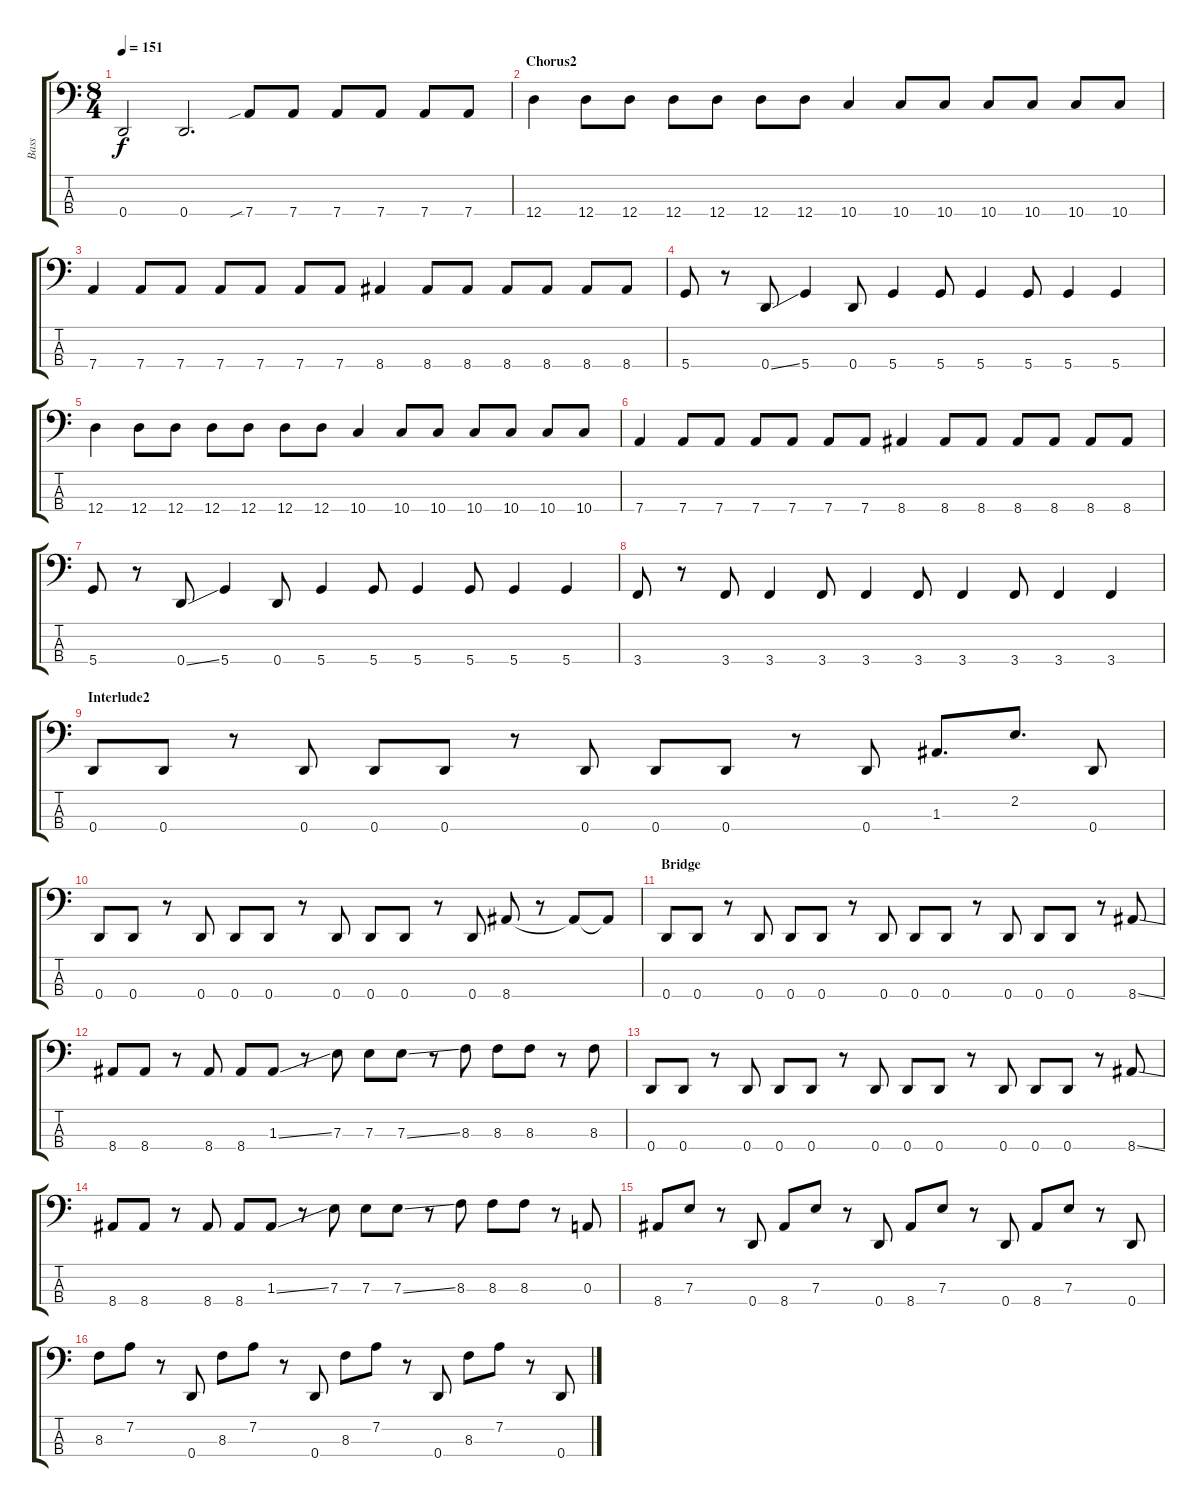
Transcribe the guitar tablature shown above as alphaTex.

\track ("Bass" "Bass") {instrument slapbass2}
\staff {score tabs}
\tuning (G2 D2 A1 D1) {hide}
\ts (8 4)
\tempo 151
\clef f4
\ks c
0.4.2{dy f} 0.4.2{d} 7.4{sib}.8 7.4.8 7.4.8 7.4.8 7.4.8 7.4.8 |
\section ("" "Chorus2")
12.4.4 12.4.8 12.4.8 12.4.8 12.4.8 12.4.8 12.4.8 10.4.4 10.4.8 10.4.8 10.4.8 10.4.8 10.4.8 10.4.8 |
7.4.4 7.4.8 7.4.8 7.4.8 7.4.8 7.4.8 7.4.8 8.4.4 8.4.8 8.4.8 8.4.8 8.4.8 8.4.8 8.4.8 |
5.4.8 r.8 0.4{ss}.8 5.4.4 0.4.8 5.4.4 5.4.8 5.4.4 5.4.8 5.4.4 5.4.4 |
12.4.4 12.4.8 12.4.8 12.4.8 12.4.8 12.4.8 12.4.8 10.4.4 10.4.8 10.4.8 10.4.8 10.4.8 10.4.8 10.4.8 |
7.4.4 7.4.8 7.4.8 7.4.8 7.4.8 7.4.8 7.4.8 8.4.4 8.4.8 8.4.8 8.4.8 8.4.8 8.4.8 8.4.8 |
5.4.8 r.8 0.4{ss}.8 5.4.4 0.4.8 5.4.4 5.4.8 5.4.4 5.4.8 5.4.4 5.4.4 |
3.4.8 r.8 3.4.8 3.4.4 3.4.8 3.4.4 3.4.8 3.4.4 3.4.8 3.4.4 3.4.4 |
\section ("" "Interlude2")
0.4.8 0.4.8 r.8 0.4.8 0.4.8 0.4.8 r.8 0.4.8 0.4.8 0.4.8 r.8 0.4.8 1.3.8{d} 2.2.8{d} 0.4.8 |
0.4.8 0.4.8 r.8 0.4.8 0.4.8 0.4.8 r.8 0.4.8 0.4.8 0.4.8 r.8 0.4.8 8.4.8 r.8 8.4{t}.8 8.4{t}.8 |
\section ("" "Bridge")
0.4.8 0.4.8 r.8 0.4.8 0.4.8 0.4.8 r.8 0.4.8 0.4.8 0.4.8 r.8 0.4.8 0.4.8 0.4.8 r.8 8.4{ss}.8 |
8.4.8 8.4.8 r.8 8.4.8 8.4.8 1.3{ss}.8 r.8 7.3.8 7.3.8 7.3{ss}.8 r.8 8.3.8 8.3.8 8.3.8 r.8 8.3.8 |
0.4.8 0.4.8 r.8 0.4.8 0.4.8 0.4.8 r.8 0.4.8 0.4.8 0.4.8 r.8 0.4.8 0.4.8 0.4.8 r.8 8.4{ss}.8 |
8.4.8 8.4.8 r.8 8.4.8 8.4.8 1.3{ss}.8 r.8 7.3.8 7.3.8 7.3{ss}.8 r.8 8.3.8 8.3.8 8.3.8 r.8 0.3.8 |
8.4.8 7.3.8 r.8 0.4.8 8.4.8 7.3.8 r.8 0.4.8 8.4.8 7.3.8 r.8 0.4.8 8.4.8 7.3.8 r.8 0.4.8 |
8.3.8 7.2.8 r.8 0.4.8 8.3.8 7.2.8 r.8 0.4.8 8.3.8 7.2.8 r.8 0.4.8 8.3.8 7.2.8 r.8 0.4.8
